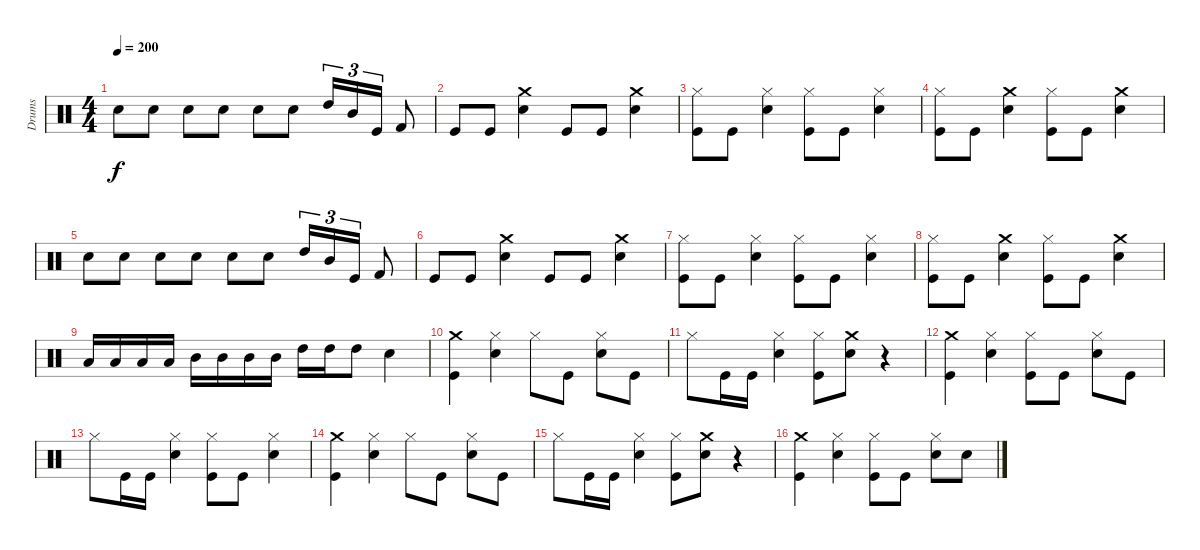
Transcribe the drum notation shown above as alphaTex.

\track ("Drums" "Drums") {instrument percussion}
\staff {score}
\articulation defaults
\ts (4 4)
\tempo 200
\clef neutral
\ks c "Snare (hit) 2".8{dy f} "Snare (hit) 2".8 "Snare (hit) 2".8 "Snare (hit) 2".8 "Snare (hit) 2".8 "Snare (hit) 2".8 "High Tom (hit)".16{tu (3 2)} "Mid Tom (hit)".16{tu (3 2)} "Kick (hit)".16{tu (3 2)} "Kick (hit) 2".8
|
"Kick (hit)".8 "Kick (hit)".8 ("Crash medium (hit)" "Snare (hit) 2").4 "Kick (hit)".8 "Kick (hit)".8 ("Crash medium (hit)" "Snare (hit) 2").4 |
("Kick (hit)" "Hi-Hat (closed)").8 "Kick (hit)".8 ("Snare (hit) 2" "Hi-Hat (closed)").4 ("Kick (hit)" "Hi-Hat (closed)").8 "Kick (hit)".8 ("Snare (hit) 2" "Hi-Hat (closed)").4 |
("Kick (hit)" "Hi-Hat (closed)").8 "Kick (hit)".8 ("Snare (hit) 2" "Crash medium (hit)").4 ("Kick (hit)" "Hi-Hat (closed)").8 "Kick (hit)".8 ("Crash medium (hit)" "Snare (hit) 2").4 |
"Snare (hit) 2".8 "Snare (hit) 2".8 "Snare (hit) 2".8 "Snare (hit) 2".8 "Snare (hit) 2".8 "Snare (hit) 2".8 "High Tom (hit)".16{tu (3 2)} "Mid Tom (hit)".16{tu (3 2)} "Kick (hit)".16{tu (3 2)} "Kick (hit) 2".8 |
"Kick (hit)".8 "Kick (hit)".8 ("Crash medium (hit)" "Snare (hit) 2").4 "Kick (hit)".8 "Kick (hit)".8 ("Crash medium (hit)" "Snare (hit) 2").4 |
("Kick (hit)" "Hi-Hat (closed)").8 "Kick (hit)".8 ("Snare (hit) 2" "Hi-Hat (closed)").4 ("Kick (hit)" "Hi-Hat (closed)").8 "Kick (hit)".8 ("Snare (hit) 2" "Hi-Hat (closed)").4 |
("Kick (hit)" "Hi-Hat (closed)").8 "Kick (hit)".8 ("Snare (hit) 2" "Crash medium (hit)").4 ("Kick (hit)" "Hi-Hat (closed)").8 "Kick (hit)".8 ("Crash medium (hit)" "Snare (hit) 2").4 |
"Low Tom (hit)".16 "Low Tom (hit)".16 "Low Tom (hit)".16 "Low Tom (hit)".16 "Mid Tom (hit)".16 "Mid Tom (hit)".16 "Mid Tom (hit)".16 "Mid Tom (hit)".16 "High Tom (hit)".16 "High Tom (hit)".16 "High Tom (hit)".8 "Snare (hit) 2".4 |
("Kick (hit)" "Crash medium (hit)").4 ("Hi-Hat (closed)" "Snare (hit) 2").4 "Hi-Hat (closed)".8 "Kick (hit)".8 ("Snare (hit) 2" "Hi-Hat (closed)").8 "Kick (hit)".8 |
"Hi-Hat (closed)".8 "Kick (hit)".16 "Kick (hit)".16 ("Snare (hit) 2" "Hi-Hat (closed)").4 ("Hi-Hat (closed)" "Kick (hit)").8 ("Crash medium (hit)" "Snare (hit) 2").8 r.4 |
("Kick (hit)" "Crash medium (hit)").4 ("Hi-Hat (closed)" "Snare (hit) 2").4 ("Hi-Hat (closed)" "Kick (hit)").8 "Kick (hit)".8 ("Snare (hit) 2" "Hi-Hat (closed)").8 "Kick (hit)".8 |
"Hi-Hat (closed)".8 "Kick (hit)".16 "Kick (hit)".16 ("Snare (hit) 2" "Hi-Hat (closed)").4 ("Hi-Hat (closed)" "Kick (hit)").8 "Kick (hit)".8 ("Snare (hit) 2" "Hi-Hat (closed)").4 |
("Kick (hit)" "Crash medium (hit)").4 ("Hi-Hat (closed)" "Snare (hit) 2").4 "Hi-Hat (closed)".8 "Kick (hit)".8 ("Snare (hit) 2" "Hi-Hat (closed)").8 "Kick (hit)".8 |
"Hi-Hat (closed)".8 "Kick (hit)".16 "Kick (hit)".16 ("Snare (hit) 2" "Hi-Hat (closed)").4 ("Hi-Hat (closed)" "Kick (hit)").8 ("Crash medium (hit)" "Snare (hit) 2").8 r.4 |
("Crash medium (hit)" "Kick (hit)").4 ("Snare (hit) 2" "Hi-Hat (closed)").4 ("Hi-Hat (closed)" "Kick (hit)").8 "Kick (hit)".8 ("Hi-Hat (closed)" "Snare (hit) 2").8 "Snare (hit) 2".8
